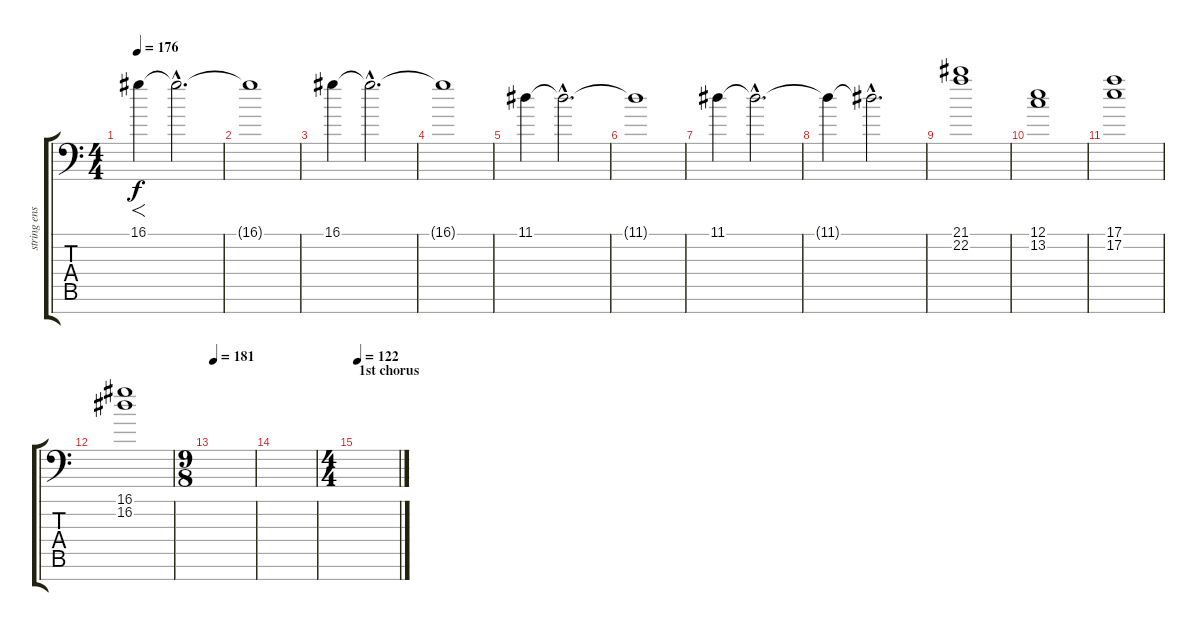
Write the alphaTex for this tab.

\track ("string ensemble" "string ens") {instrument stringensemble1}
\staff {score tabs}
\tuning (E4 B3 G3 D3 A2 E2 C-1) {hide}
\ts (4 4)
\tempo 176
\clef f4
\ks c
16.1.4{f dy f volume 5} 16.1{hac t}.2{d} |
16.1{t}.1 |
16.1.4 16.1{hac t}.2{d} |
16.1{t}.1 |
11.1.4 11.1{hac t}.2{d} |
11.1{t}.1 |
11.1.4 11.1{hac t}.2{d} |
11.1{t}.4 11.1{hac t}.2{d} |
(21.1 22.2).1{volume 7} |
(12.1 13.2).1 |
(17.1 17.2).1 |
(16.1 16.2).1 |
\ts (9 8)
\tempo 181
|
|
\ts (4 4)
\section ("" "1st chorus")
\tempo 122
